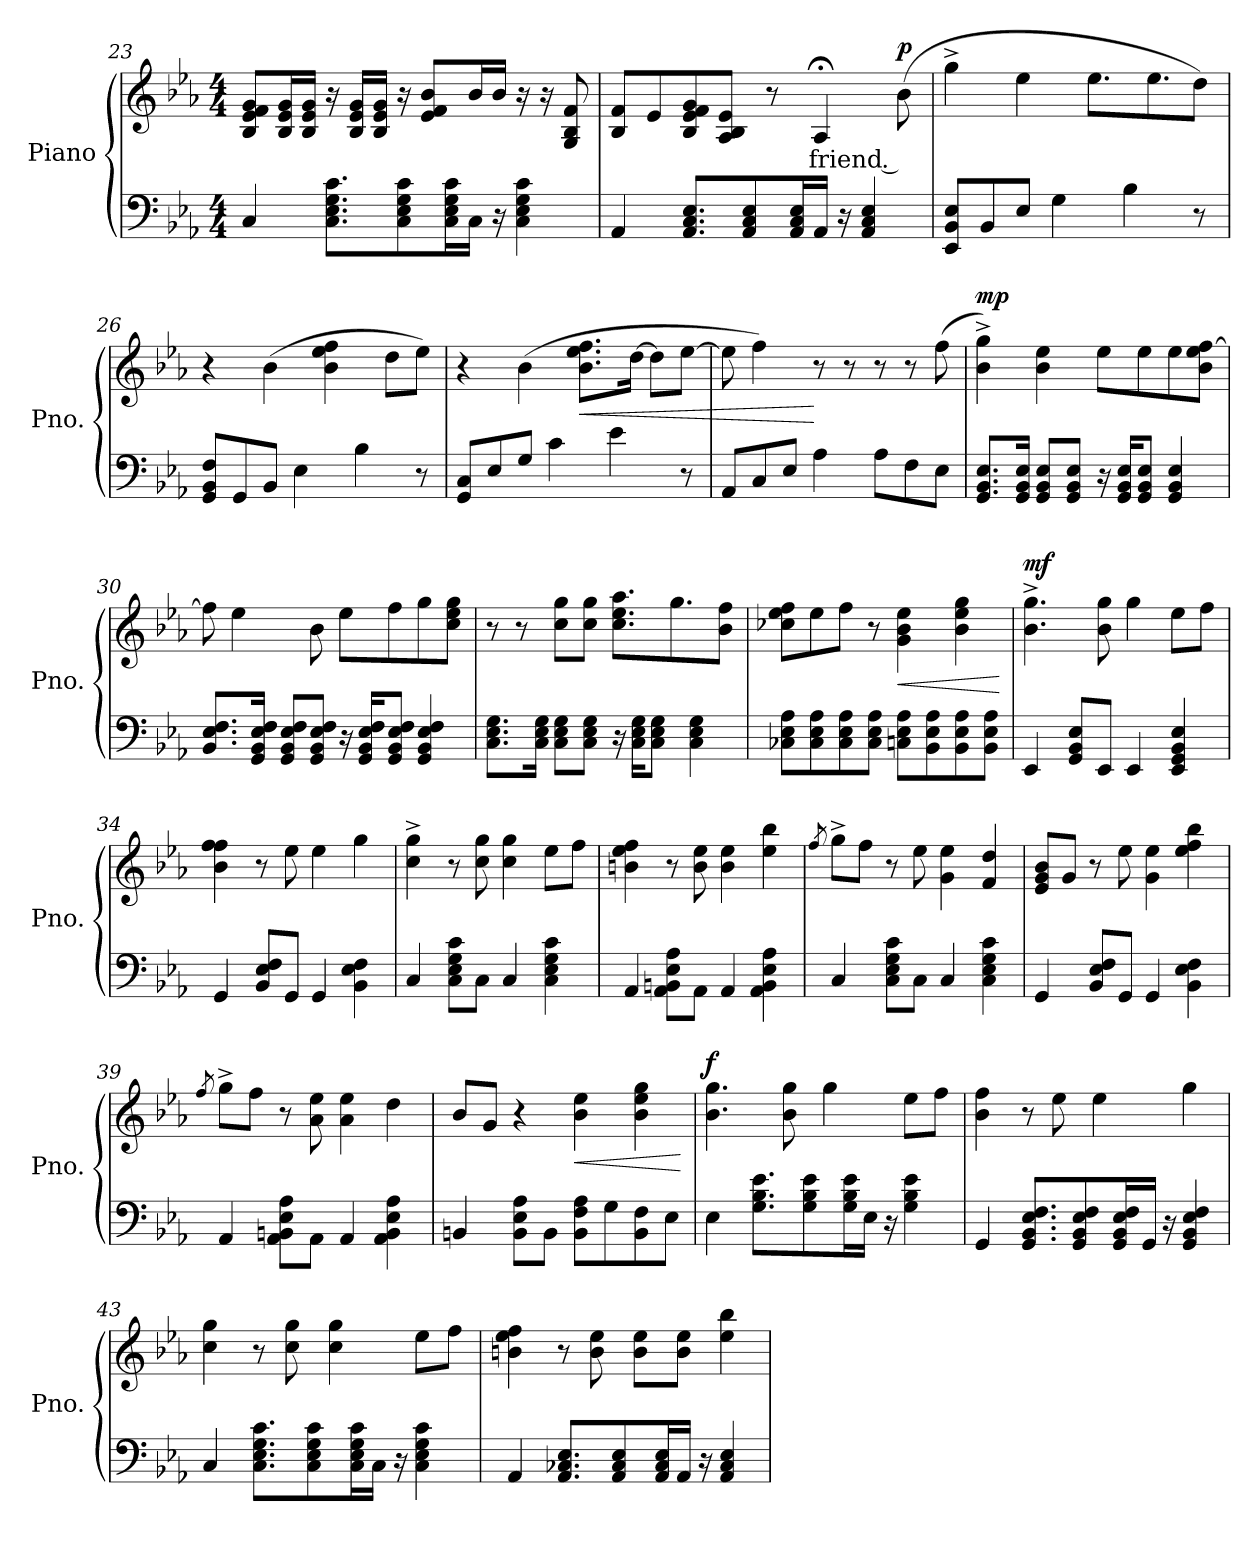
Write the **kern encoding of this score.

**kern	**kern	**text	**dynam
*part1	*part1	*part1	*part1
*staff2	*staff1	*staff1	*staff1/2
*I"Piano	*	*	*
*I'Pno.	*	*	*
*clefF4	*clefG2	*	*
*k[b-e-a-]	*k[b-e-a-]	*	*
*M4/4	*M4/4	*	*
=23	=23	=23	=23
4C/	8B-/ 8e-/ 8f/ 8g/L	.	.
.	16B-/ 16e-/ 16g/L	.	.
.	16B-/ 16e-/ 16g/JJ	.	.
8.C\ 8.E-\ 8.G\ 8.c\L	16r	.	.
.	16B-/ 16e-/ 16g/LL	.	.
.	16B-/ 16e-/ 16g/JJ	.	.
8C\ 8E-\ 8G\ 8c\	16r	.	.
.	8e-/ 8f/ 8b-/L	.	.
16C\ 16E-\ 16G\ 16c\L	.	.	.
16C\JJ	16b-/L	.	.
16r	16b-/JJ	.	.
4C\ 4E-\ 4G\ 4c\	16r	.	.
.	16r	.	.
.	8G/ 8B-/ 8f/	.	.
=24	=24	=24	=24
4AA-/	8B-/ 8f/L	.	.
.	8e-/	.	.
8.AA-/ 8.C/ 8.E-/L	8B-/ 8e-/ 8f/ 8g/	.	.
.	8A-/ 8B-/ 8e-/J	.	.
8AA-/ 8C/ 8E-/	.	.	.
.	8r	.	.
16AA-/ 16C/ 16E-/L	.	.	.
16AA-/JJ	4A-;</	friend .	.
16r	.	.	.
4AA-/ 4C/ 4E-/	.	.	.
!	!	!	!LO:DY:b
.	(8b-\	.	p
!!LO:LB:g=z
=25	=25	=25	=25
8EE-/ 8BB-/ 8E-/L	4gg^\	.	.
8BB-/	.	.	.
8E-/J	4ee-\	.	.
4G\	.	.	.
.	8.ee-\L	.	.
4B-\	.	.	.
.	8.ee-\	.	.
8r	8dd\J)	.	.
=26	=26	=26	=26
8GG/ 8BB-/ 8F/L	4r	.	.
8GG/	.	.	.
8BB-/J	(4b-\	.	.
4E-\	.	.	.
.	4b-\ 4ee-\ 4ff\	.	.
4B-\	.	.	.
.	8dd\L	.	.
8r	8ee-\J)	.	.
=27	=27	=27	=27
8GG/ 8C/L	4r	.	.
8E-/	.	.	.
8G/J	(4b-\	.	.
4c\	.	.	.
!	!	!	!LO:HP:b
.	8.b-\ 8.ee-\ 8.ff\L	.	<
4e-\	.	.	.
.	[16dd\Jk	.	.
.	8dd\L]	.	.
8r	[8ee-\J	.	.
=28	=28	=28	=28
8AA-/L	8ee-\]	.	.
8C/	4ff\)	.	.
8E-/J	.	.	.
4A-\	8r	.	[
.	8r	.	.
8A-\L	8r	.	.
8F\	8r	.	.
8E-\J	(8ff\	.	.
=29	=29	=29	=29
!	!	!	!LO:DY:b
8.GG/ 8.BB-/ 8.E-/L	4b-\^ 4gg\^)	.	mp
16GG/ 16BB-/ 16E-/Jk	.	.	.
8GG/ 8BB-/ 8E-/L	4b-\ 4ee-\	.	.
8GG/ 8BB-/ 8E-/J	.	.	.
16r	8ee-\L	.	.
16GG/ 16BB-/ 16E-/KL	.	.	.
8GG/ 8BB-/ 8E-/J	8ee-\	.	.
4GG/ 4BB-/ 4E-/	8ee-\	.	.
.	8b-\ 8ee-\ [8ff\J	.	.
!!LO:LB:g=z
=30	=30	=30	=30
8.BB-/ 8.E-/ 8.F/L	8ff\]	.	.
.	4ee-\	.	.
16GG/ 16BB-/ 16E-/ 16F/Jk	.	.	.
8GG/ 8BB-/ 8E-/ 8F/L	.	.	.
8GG/ 8BB-/ 8E-/ 8F/J	8b-\	.	.
16r	8ee-\L	.	.
16GG/ 16BB-/ 16E-/ 16F/KL	.	.	.
8GG/ 8BB-/ 8E-/ 8F/J	8ff\	.	.
4GG/ 4BB-/ 4E-/ 4F/	8gg\	.	.
.	8cc\ 8ee-\ 8gg\J	.	.
=31	=31	=31	=31
8.C\ 8.E-\ 8.G\L	8r	.	.
.	8r	.	.
16C\ 16E-\ 16G\Jk	.	.	.
8C\ 8E-\ 8G\L	8cc\ 8gg\L	.	.
8C\ 8E-\ 8G\J	8cc\ 8gg\J	.	.
16r	8.cc\ 8.ee-\ 8.aa-\L	.	.
16C\ 16E-\ 16G\KL	.	.	.
8C\ 8E-\ 8G\J	.	.	.
.	8.gg\	.	.
4C\ 4E-\ 4G\	.	.	.
.	8b-\ 8ff\J	.	.
=32	=32	=32	=32
8C-X\ 8E-\ 8A-\L	8cc-X\ 8ee-\ 8ff\L	.	.
8C-\ 8E-\ 8A-\	8ee-\	.	.
8C-\ 8E-\ 8A-\	8ff\J	.	.
8C-\ 8E-\ 8A-\J	8r	.	.
!	!	!	!LO:HP:b
8Cn\ 8E-\ 8A-\L	4g\ 4b-\ 4ee-\	.	<
8BB-\ 8E-\ 8A-\	.	.	.
8BB-\ 8E-\ 8A-\	4b-\ 4ee-\ 4gg\	.	.
8BB-\ 8E-\ 8A-\J	.	.	.
.	.	.	[
=33	=33	=33	=33
!	!	!	!LO:DY:b
4EE-/	4.b-\^ 4.gg\^	.	mf
8GG/ 8BB-/ 8E-/L	.	.	.
8EE-/J	8b-\ 8gg\	.	.
4EE-/	4gg\	.	.
4EE-/ 4GG/ 4BB-/ 4E-/	8ee-\L	.	.
.	8ff\J	.	.
!!LO:LB:g=z
=34	=34	=34	=34
4GG/	4b-\ 4ff\ 4ff\	.	.
8BB-/ 8E-/ 8F/L	8r	.	.
8GG/J	8ee-\	.	.
4GG/	4ee-\	.	.
4BB-\ 4E-\ 4F\	4gg\	.	.
=35	=35	=35	=35
4C/	4cc\^ 4gg\^	.	.
8C\ 8E-\ 8G\ 8c\L	8r	.	.
8C\J	8cc\ 8gg\	.	.
4C/	4cc\ 4gg\	.	.
4C\ 4E-\ 4G\ 4c\	8ee-\L	.	.
.	8ff\J	.	.
=36	=36	=36	=36
4AA-/	4bn\ 4ee-\ 4ff\	.	.
8AA-\ 8BBn\ 8E-\ 8A-\L	8r	.	.
8AA-\J	8b\ 8ee-\	.	.
4AA-/	4b\ 4ee-\	.	.
4AA-\ 4BB\ 4E-\ 4A-\	4ee-\ 4bb-\	.	.
=37	=37	=37	=37
.	8qff/	.	.
4C/	8gg^\L	.	.
.	8ff\J	.	.
8C\ 8E-\ 8G\ 8c\L	8r	.	.
8C\J	8ee-\	.	.
4C/	4g\ 4ee-\	.	.
4C\ 4E-\ 4G\ 4c\	4f/ 4dd/	.	.
=38	=38	=38	=38
4GG/	8e-/ 8g/ 8b-/L	.	.
.	8g/J	.	.
8BB-/ 8E-/ 8F/L	8r	.	.
8GG/J	8ee-\	.	.
4GG/	4g\ 4ee-\	.	.
4BB-\ 4E-\ 4F\	4ee-\ 4ff\ 4bb-\	.	.
!!LO:PB:g=z
=39	=39	=39	=39
.	8qff/	.	.
4AA-/	8gg^\L	.	.
.	8ff\J	.	.
8AA-\ 8BBn\ 8E-\ 8A-\L	8r	.	.
8AA-\J	8a-\ 8ee-\	.	.
4AA-/	4a-\ 4ee-\	.	.
4AA-\ 4BB\ 4E-\ 4A-\	4dd\	.	.
=40	=40	=40	=40
4BBn/	8b-/L	.	.
.	8g/J	.	.
8BB\ 8E-\ 8A-\L	4r	.	.
8BB\J	.	.	.
!	!	!	!LO:HP:b
8BB\ 8F\ 8A-\L	4b-\ 4ee-\	.	<
8G\	.	.	.
8BB\ 8F\	4b-\ 4ee-\ 4gg\	.	.
8E-\J	.	.	.
.	.	.	[
=41	=41	=41	=41
!	!	!	!LO:DY:b
4E-\	4.b-\ 4.gg\	.	f
8.G\ 8.B-\ 8.e-\L	.	.	.
.	8b-\ 8gg\	.	.
8G\ 8B-\ 8e-\	.	.	.
.	4gg\	.	.
16G\ 16B-\ 16e-\L	.	.	.
16E-\JJ	.	.	.
16r	.	.	.
4G\ 4B-\ 4e-\	8ee-\L	.	.
.	8ff\J	.	.
=42	=42	=42	=42
4GG/	4b-\ 4ff\	.	.
8.GG/ 8.BB-/ 8.E-/ 8.F/L	8r	.	.
.	8ee-\	.	.
8GG/ 8BB-/ 8E-/ 8F/	.	.	.
.	4ee-\	.	.
16GG/ 16BB-/ 16E-/ 16F/L	.	.	.
16GG/JJ	.	.	.
16r	.	.	.
4GG/ 4BB-/ 4E-/ 4F/	4gg\	.	.
!!LO:LB:g=z
=43	=43	=43	=43
4C/	4cc\ 4gg\	.	.
8.C\ 8.E-\ 8.G\ 8.c\L	8r	.	.
.	8cc\ 8gg\	.	.
8C\ 8E-\ 8G\ 8c\	.	.	.
.	4cc\ 4gg\	.	.
16C\ 16E-\ 16G\ 16c\L	.	.	.
16C\JJ	.	.	.
16r	.	.	.
4C\ 4E-\ 4G\ 4c\	8ee-\L	.	.
.	8ff\J	.	.
=44	=44	=44	=44
4AA-/	4bn\ 4ee-\ 4ff\	.	.
8.AA-/ 8.C-X/ 8.E-/L	8r	.	.
.	8b\ 8ee-\	.	.
8AA-/ 8C-/ 8E-/	.	.	.
.	8b\ 8ee-\L	.	.
16AA-/ 16C-/ 16E-/L	.	.	.
16AA-/JJ	8b\ 8ee-\J	.	.
16r	.	.	.
4AA-/ 4C-/ 4E-/	4ee-\ 4bb-\	.	.
=	=	=	=
*-	*-	*-	*-
